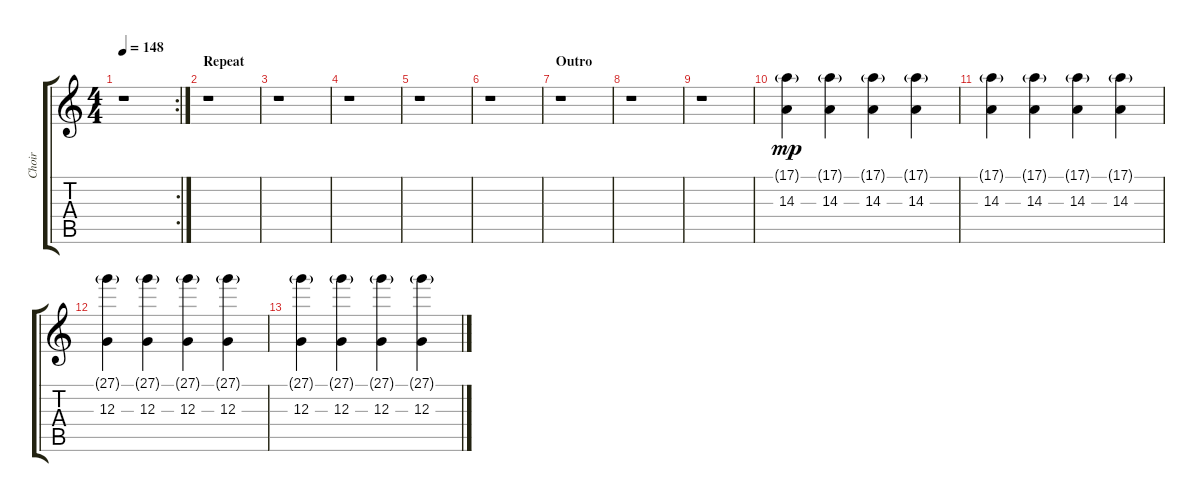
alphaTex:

\track ("Choir" "Choir") {instrument choiraahs}
\staff {score tabs}
\tuning (E4 B3 G3 D3 A2 D2) {hide}
\rc 2
\ts (4 4)
\tempo 148
\clef g2
\ks c
r.1{dy f} |
\section ("" "Repeat")
r.1 |
r.1 |
r.1 |
r.1 |
r.1 |
\section ("" "Outro")
r.1 |
r.1 |
r.1 |
(17.1{g} 14.3).4{dy mp} (17.1{g} 14.3).4 (17.1{g} 14.3).4 (17.1{g} 14.3).4 |
(17.1{g} 14.3).4 (17.1{g} 14.3).4 (17.1{g} 14.3).4 (17.1{g} 14.3).4 |
(27.1{g} 12.3).4 (27.1{g} 12.3).4 (27.1{g} 12.3).4 (27.1{g} 12.3).4 |
(27.1{g} 12.3).4 (27.1{g} 12.3).4 (27.1{g} 12.3).4 (27.1{g} 12.3).4
